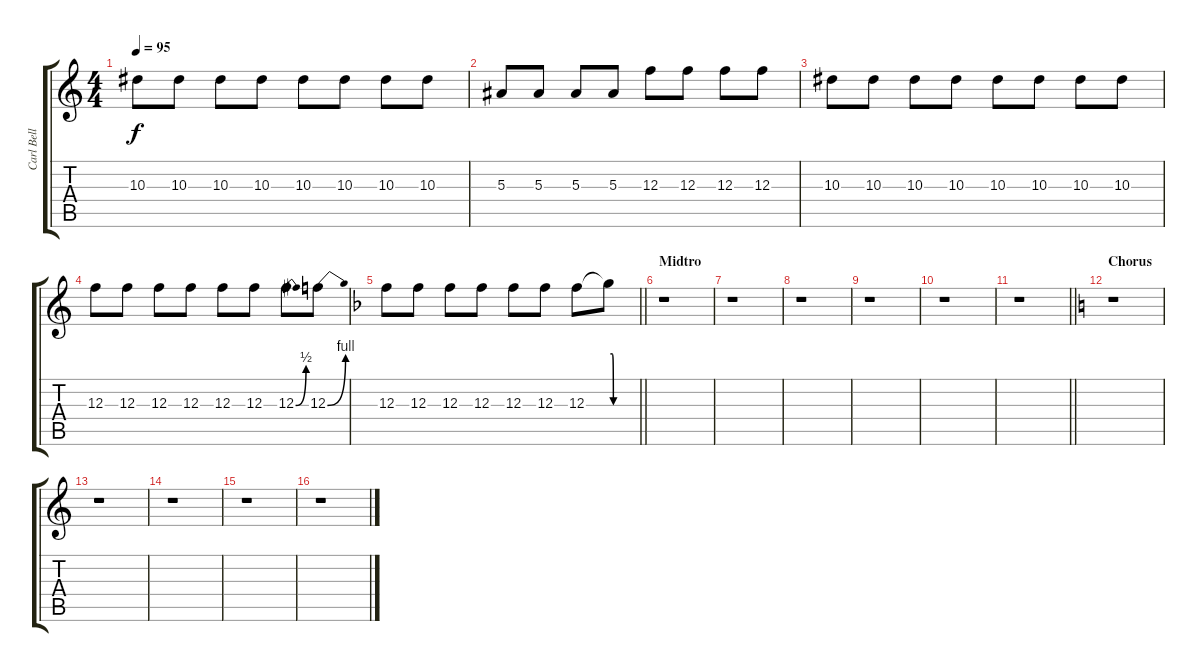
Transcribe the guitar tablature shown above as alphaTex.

\track ("Carl Bell (Lead Guitar)" "Carl Bell ") {instrument distortionguitar}
\staff {score tabs}
\tuning (D4 A3 F3 C3 G2 C2) {hide}
\ts (4 4)
\tempo 95
\clef g2
\ks c
10.3.8{dy f} 10.3.8 10.3.8 10.3.8 10.3.8 10.3.8 10.3.8 10.3.8 |
5.3.8 5.3.8 5.3.8 5.3.8 12.3.8 12.3.8 12.3.8 12.3.8 |
10.3.8 10.3.8 10.3.8 10.3.8 10.3.8 10.3.8 10.3.8 10.3.8 |
12.3.8 12.3.8 12.3.8 12.3.8 12.3.8 12.3.8 12.3{be (bend 0 0 60 2)}.8 12.3{be (bend 0 0 60 4)}.8 |
\barLineRight lightlight
\ks f
12.3.8 12.3.8 12.3.8 12.3.8 12.3.8 12.3.8 12.3.8 12.3{be (custom 0 4 5 4 7 0 60 0) t}.8 |
\section ("" "Midtro")
r.1 |
r.1 |
r.1 |
r.1 |
r.1 |
\barLineRight lightlight
r.1 |
\section ("" "Chorus")
\ks c
r.1 |
r.1 |
r.1 |
r.1 |
r.1
